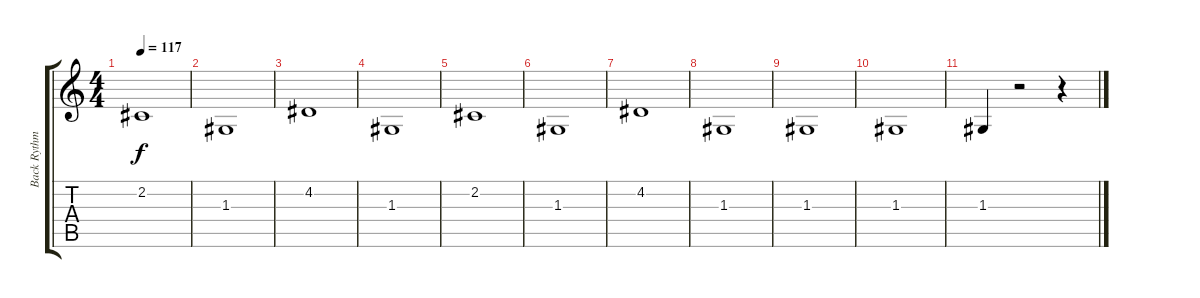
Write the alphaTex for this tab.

\track ("Back Rythm" "Back Rythm") {instrument rockorgan}
\staff {score tabs}
\tuning (E4 B3 G3 D3 A2 E2) {hide}
\ts (4 4)
\tempo 117
\clef g2
\ks c
2.2.1{dy f} |
1.3.1 |
4.2.1 |
1.3.1 |
2.2.1 |
1.3.1 |
4.2.1 |
1.3.1 |
1.3.1 |
1.3.1 |
1.3.4 r.2 r.4
